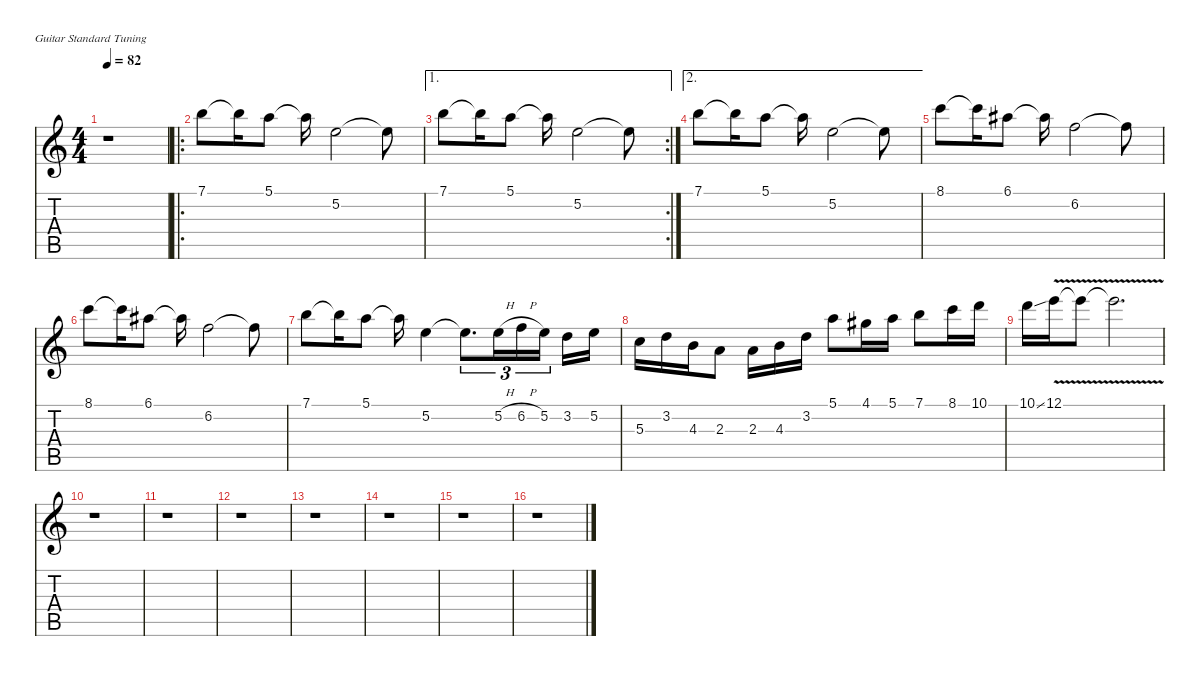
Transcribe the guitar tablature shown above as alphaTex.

\defaultSystemsLayout 4
\hideDynamics
\bracketExtendMode nobrackets
\singleTrackTrackNamePolicy hidden
\multiTrackTrackNamePolicy hidden
\firstSystemTrackNameMode fullname
\firstSystemTrackNameOrientation horizontal
\otherSystemsTrackNameOrientation horizontal
\track ("Guitar solo" "dist.guit.") {instrument distortionguitar}
\staff {score tabs}
\tuning (E4 B3 G3 D3 A2 E2)
\ts (4 4)
\tempo 82
\clef g2
\ks c
r.1{dy f beam Down} |
\ro
7.1.8{dy mf beam Down} 7.1{t}.16{dy f beam Down} 5.1.8{beam Down} 5.1{t}.16{beam Down} 5.2.2{beam Down} 5.2{t}.8{beam Down} |
\ae 1
\rc 2
7.1.8{dy mf beam Down} 7.1{t}.16{dy f beam Down} 5.1.8{beam Down} 5.1{t}.16{beam Down} 5.2.2{beam Down} 5.2{t}.8{beam Down} |
\ae 2
7.1.8{dy mf beam Down} 7.1{t}.16{dy f beam Down} 5.1.8{beam Down} 5.1{t}.16{beam Down} 5.2.2{beam Down} 5.2{t}.8{beam Down} |
8.1.8{dy mf beam Down} 8.1{t}.16{dy f beam Down} 6.1{acc #}.8{beam Down} 6.1{t acc #}.16{beam Down} 6.2.2{beam Down} 6.2{t}.8{beam Down} |
8.1.8{dy mf beam Down} 8.1{t}.16{dy f beam Down} 6.1{acc #}.8{beam Down} 6.1{t acc #}.16{beam Down} 6.2.2{beam Down} 6.2{t}.8{beam Down} |
7.1.8{dy mf beam Down} 7.1{t}.16{dy f beam Down} 5.1.8{beam Down} 5.1{t}.16{beam Down} 5.2.4{beam Down} 5.2{t}.8{d tu (3 2) beam Down} 5.2{h}.16{tu (3 2) beam Down} 6.2{h}.16{tu (3 2) beam Down} 5.2.16{tu (3 2) beam Down} 3.2.16{beam Down} 5.2.16{beam Down} |
5.3.16{beam Down} 3.2.16{beam Down} 4.3.16{beam Down} 2.3.8{beam Down} 2.3.16{beam Down} 4.3.16{beam Down} 3.2.16{beam Down} 5.1.8{beam Down} 4.1{acc #}.16{beam Down} 5.1.16{beam Down} 7.1.8{dy mf beam Down} 8.1.16{beam Down} 10.1.16{beam Down} |
10.1{ss}.16{dy f beam Down} 12.1{v}.16{dy mf beam Down} 12.1{v t}.8{dy f beam Down} 12.1{v t}.2{d beam Down} |
r.1{beam Down} |
r.1{beam Down} |
r.1{beam Down} |
r.1{beam Down} |
r.1{beam Down} |
r.1{beam Down} |
r.1{beam Down}
